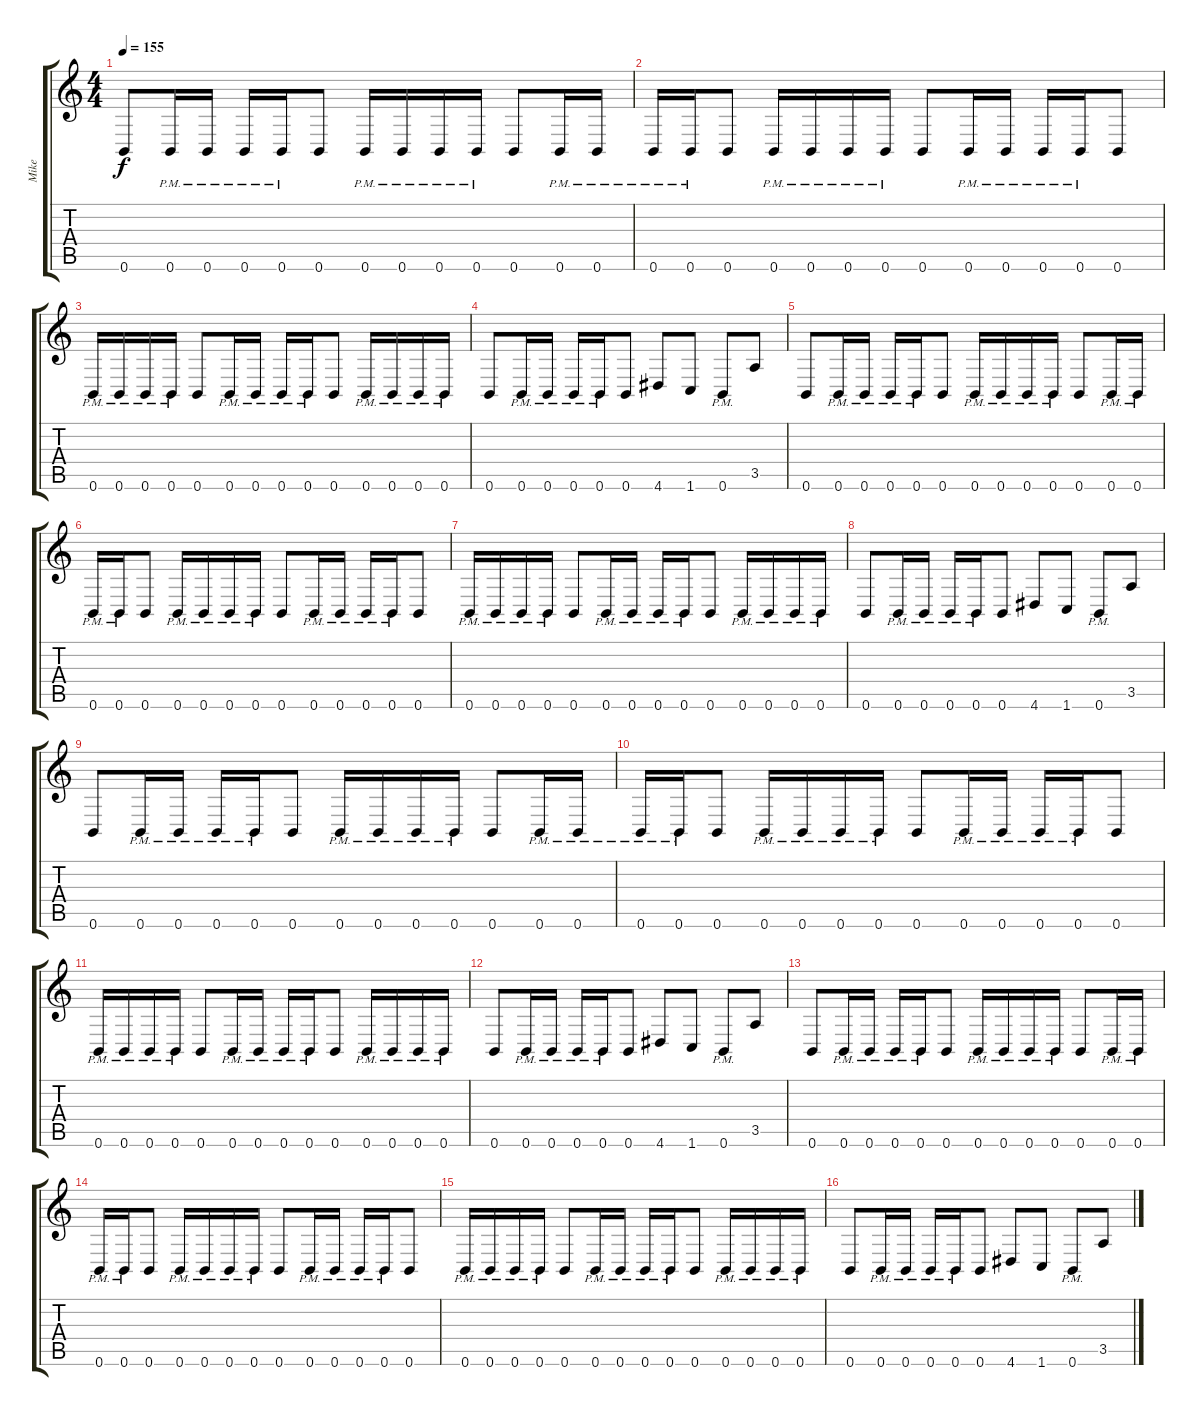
\track ("Mike" "Mike") {instrument distortionguitar}
\staff {score tabs}
\tuning (Db4 Ab3 E3 B2 Gb2 B1) {hide}
\ts (4 4)
\tempo 155
\clef g2
\ks c
0.6.8{dy f} 0.6{pm}.16 0.6{pm}.16 0.6{pm}.16 0.6{pm}.16 0.6.8 0.6{pm}.16 0.6{pm}.16 0.6{pm}.16 0.6{pm}.16 0.6.8 0.6{pm}.16 0.6{pm}.16 |
0.6{pm}.16 0.6{pm}.16 0.6.8 0.6{pm}.16 0.6{pm}.16 0.6{pm}.16 0.6{pm}.16 0.6.8 0.6{pm}.16 0.6{pm}.16 0.6{pm}.16 0.6{pm}.16 0.6.8 |
0.6{pm}.16 0.6{pm}.16 0.6{pm}.16 0.6{pm}.16 0.6.8 0.6{pm}.16 0.6{pm}.16 0.6{pm}.16 0.6{pm}.16 0.6.8 0.6{pm}.16 0.6{pm}.16 0.6{pm}.16 0.6{pm}.16 |
0.6.8 0.6{pm}.16 0.6{pm}.16 0.6{pm}.16 0.6{pm}.16 0.6.8 4.6.8 1.6.8 0.6{pm}.8 3.5.8 |
0.6.8 0.6{pm}.16 0.6{pm}.16 0.6{pm}.16 0.6{pm}.16 0.6.8 0.6{pm}.16 0.6{pm}.16 0.6{pm}.16 0.6{pm}.16 0.6.8 0.6{pm}.16 0.6{pm}.16 |
0.6{pm}.16 0.6{pm}.16 0.6.8 0.6{pm}.16 0.6{pm}.16 0.6{pm}.16 0.6{pm}.16 0.6.8 0.6{pm}.16 0.6{pm}.16 0.6{pm}.16 0.6{pm}.16 0.6.8 |
0.6{pm}.16 0.6{pm}.16 0.6{pm}.16 0.6{pm}.16 0.6.8 0.6{pm}.16 0.6{pm}.16 0.6{pm}.16 0.6{pm}.16 0.6.8 0.6{pm}.16 0.6{pm}.16 0.6{pm}.16 0.6{pm}.16 |
0.6.8 0.6{pm}.16 0.6{pm}.16 0.6{pm}.16 0.6{pm}.16 0.6.8 4.6.8 1.6.8 0.6{pm}.8 3.5.8 |
0.6.8 0.6{pm}.16 0.6{pm}.16 0.6{pm}.16 0.6{pm}.16 0.6.8 0.6{pm}.16 0.6{pm}.16 0.6{pm}.16 0.6{pm}.16 0.6.8 0.6{pm}.16 0.6{pm}.16 |
0.6{pm}.16 0.6{pm}.16 0.6.8 0.6{pm}.16 0.6{pm}.16 0.6{pm}.16 0.6{pm}.16 0.6.8 0.6{pm}.16 0.6{pm}.16 0.6{pm}.16 0.6{pm}.16 0.6.8 |
0.6{pm}.16 0.6{pm}.16 0.6{pm}.16 0.6{pm}.16 0.6.8 0.6{pm}.16 0.6{pm}.16 0.6{pm}.16 0.6{pm}.16 0.6.8 0.6{pm}.16 0.6{pm}.16 0.6{pm}.16 0.6{pm}.16 |
0.6.8 0.6{pm}.16 0.6{pm}.16 0.6{pm}.16 0.6{pm}.16 0.6.8 4.6.8 1.6.8 0.6{pm}.8 3.5.8 |
0.6.8 0.6{pm}.16 0.6{pm}.16 0.6{pm}.16 0.6{pm}.16 0.6.8 0.6{pm}.16 0.6{pm}.16 0.6{pm}.16 0.6{pm}.16 0.6.8 0.6{pm}.16 0.6{pm}.16 |
0.6{pm}.16 0.6{pm}.16 0.6.8 0.6{pm}.16 0.6{pm}.16 0.6{pm}.16 0.6{pm}.16 0.6.8 0.6{pm}.16 0.6{pm}.16 0.6{pm}.16 0.6{pm}.16 0.6.8 |
0.6{pm}.16 0.6{pm}.16 0.6{pm}.16 0.6{pm}.16 0.6.8 0.6{pm}.16 0.6{pm}.16 0.6{pm}.16 0.6{pm}.16 0.6.8 0.6{pm}.16 0.6{pm}.16 0.6{pm}.16 0.6{pm}.16 |
0.6.8 0.6{pm}.16 0.6{pm}.16 0.6{pm}.16 0.6{pm}.16 0.6.8 4.6.8 1.6.8 0.6{pm}.8 3.5.8
